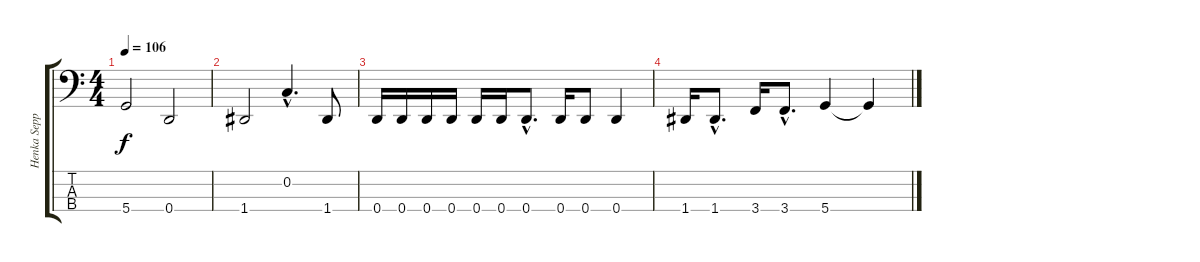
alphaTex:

\track ("Henka Seppäla" "Henka Sepp") {instrument electricbasspick}
\staff {score tabs}
\tuning (F2 C2 G1 D1) {hide}
\ts (4 4)
\tempo 106
\clef f4
\ks c
5.4.2{dy f} 0.4.2 |
1.4.2 0.2{hac}.4{d} 1.4.8 |
0.4.16 0.4.16 0.4.16 0.4.16 0.4.16 0.4.16 0.4{hac}.8{d} 0.4.16 0.4.8 0.4.4 |
1.4.16 1.4{hac}.8{d} 3.4.16 3.4{hac}.8{d} 5.4.4{volume 0} 5.4{t}.4
